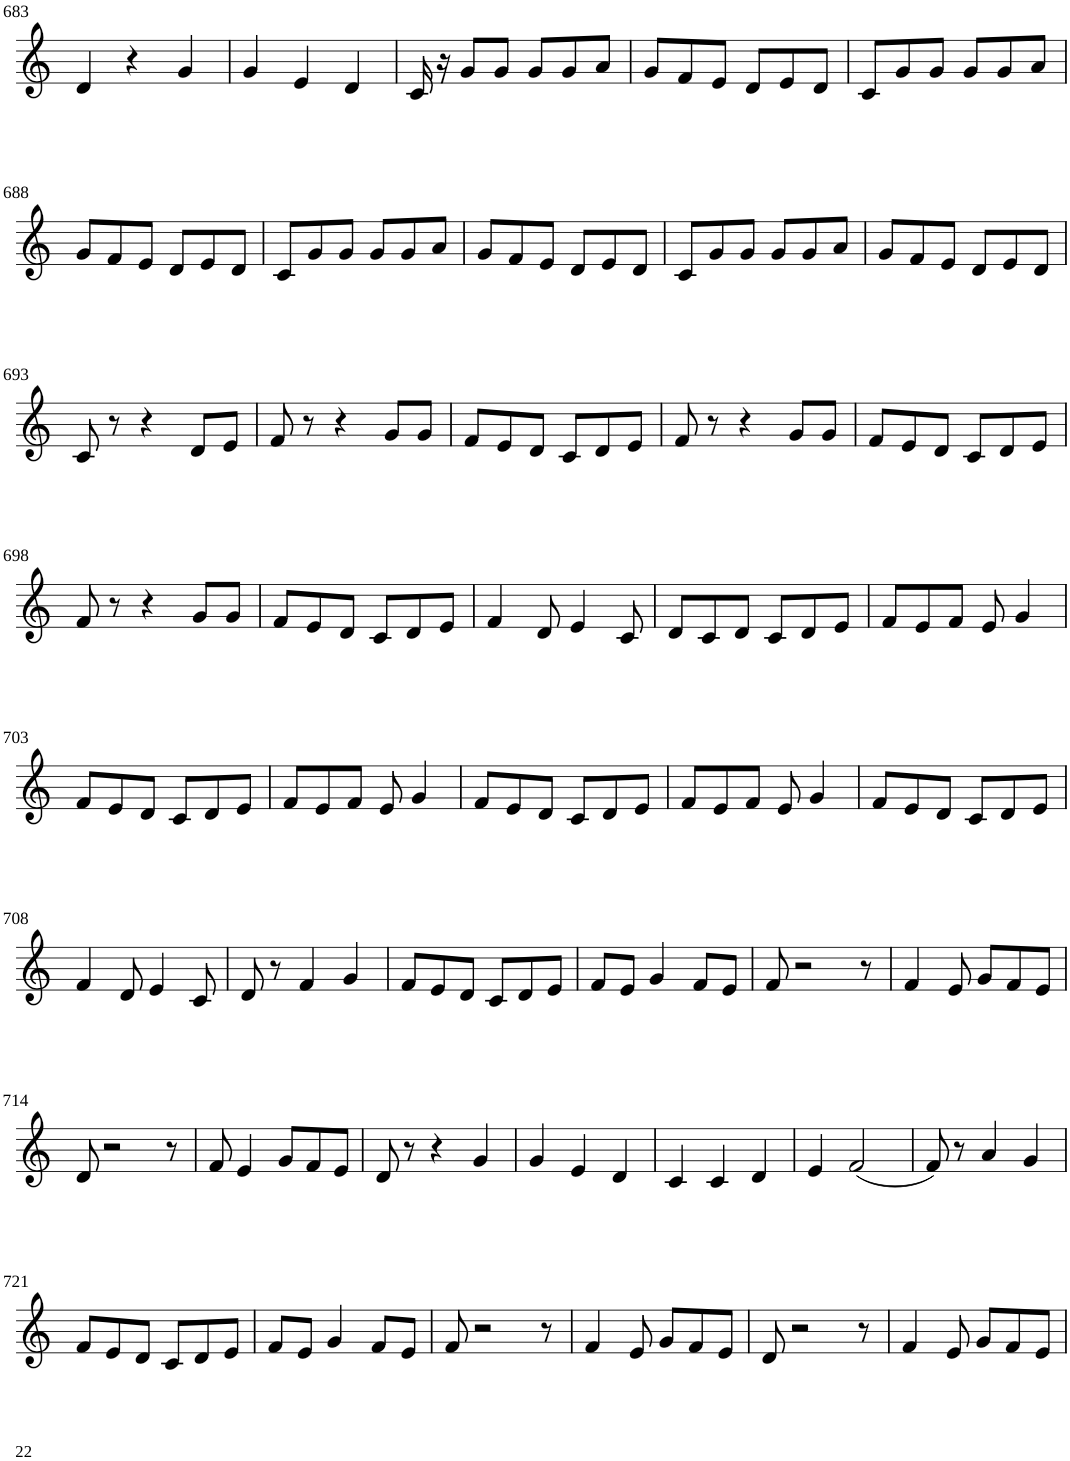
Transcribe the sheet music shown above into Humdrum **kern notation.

**kern
*part1
*staff1
*I"Violin
!!LO:PB:g=z
*clefG2
*k[]
*M6/8
=683
4d/
4r
4g/
=684
4g/
4e/
4d/
=685
16c/
16r
8g/L
8g/J
8g/L
8g/
8a/J
=686
8g/L
8f/
8e/J
8d/L
8e/
8d/J
=687
8c/L
8g/
8g/J
8g/L
8g/
8a/J
!!LO:LB:g=z
=688
8g/L
8f/
8e/J
8d/L
8e/
8d/J
=689
8c/L
8g/
8g/J
8g/L
8g/
8a/J
=690
8g/L
8f/
8e/J
8d/L
8e/
8d/J
=691
8c/L
8g/
8g/J
8g/L
8g/
8a/J
=692
8g/L
8f/
8e/J
8d/L
8e/
8d/J
!!LO:LB:g=z
=693
8c/
8r
4r
8d/L
8e/J
=694
8f/
8r
4r
8g/L
8g/J
=695
8f/L
8e/
8d/J
8c/L
8d/
8e/J
=696
8f/
8r
4r
8g/L
8g/J
=697
8f/L
8e/
8d/J
8c/L
8d/
8e/J
!!LO:LB:g=z
=698
8f/
8r
4r
8g/L
8g/J
=699
8f/L
8e/
8d/J
8c/L
8d/
8e/J
=700
4f/
8d/
4e/
8c/
=701
8d/L
8c/
8d/J
8c/L
8d/
8e/J
=702
8f/L
8e/
8f/J
8e/
4g/
!!LO:LB:g=z
=703
8f/L
8e/
8d/J
8c/L
8d/
8e/J
=704
8f/L
8e/
8f/J
8e/
4g/
=705
8f/L
8e/
8d/J
8c/L
8d/
8e/J
=706
8f/L
8e/
8f/J
8e/
4g/
=707
8f/L
8e/
8d/J
8c/L
8d/
8e/J
!!LO:LB:g=z
=708
4f/
8d/
4e/
8c/
=709
8d/
8r
4f/
4g/
=710
8f/L
8e/
8d/J
8c/L
8d/
8e/J
=711
8f/L
8e/J
4g/
8f/L
8e/J
=712
8f/
2r
8r
=713
4f/
8e/
8g/L
8f/
8e/J
!!LO:LB:g=z
=714
8d/
2r
8r
=715
8f/
4e/
8g/L
8f/
8e/J
=716
8d/
8r
4r
4g/
=717
4g/
4e/
4d/
=718
4c/
4c/
4d/
=719
4e/
(2f/
=720
8f/)
8r
4a/
4g/
!!LO:LB:g=z
=721
8f/L
8e/
8d/J
8c/L
8d/
8e/J
=722
8f/L
8e/J
4g/
8f/L
8e/J
=723
8f/
2r
8r
=724
4f/
8e/
8g/L
8f/
8e/J
=725
8d/
2r
8r
=726
4f/
8e/
8g/L
8f/
8e/J
=
*-
